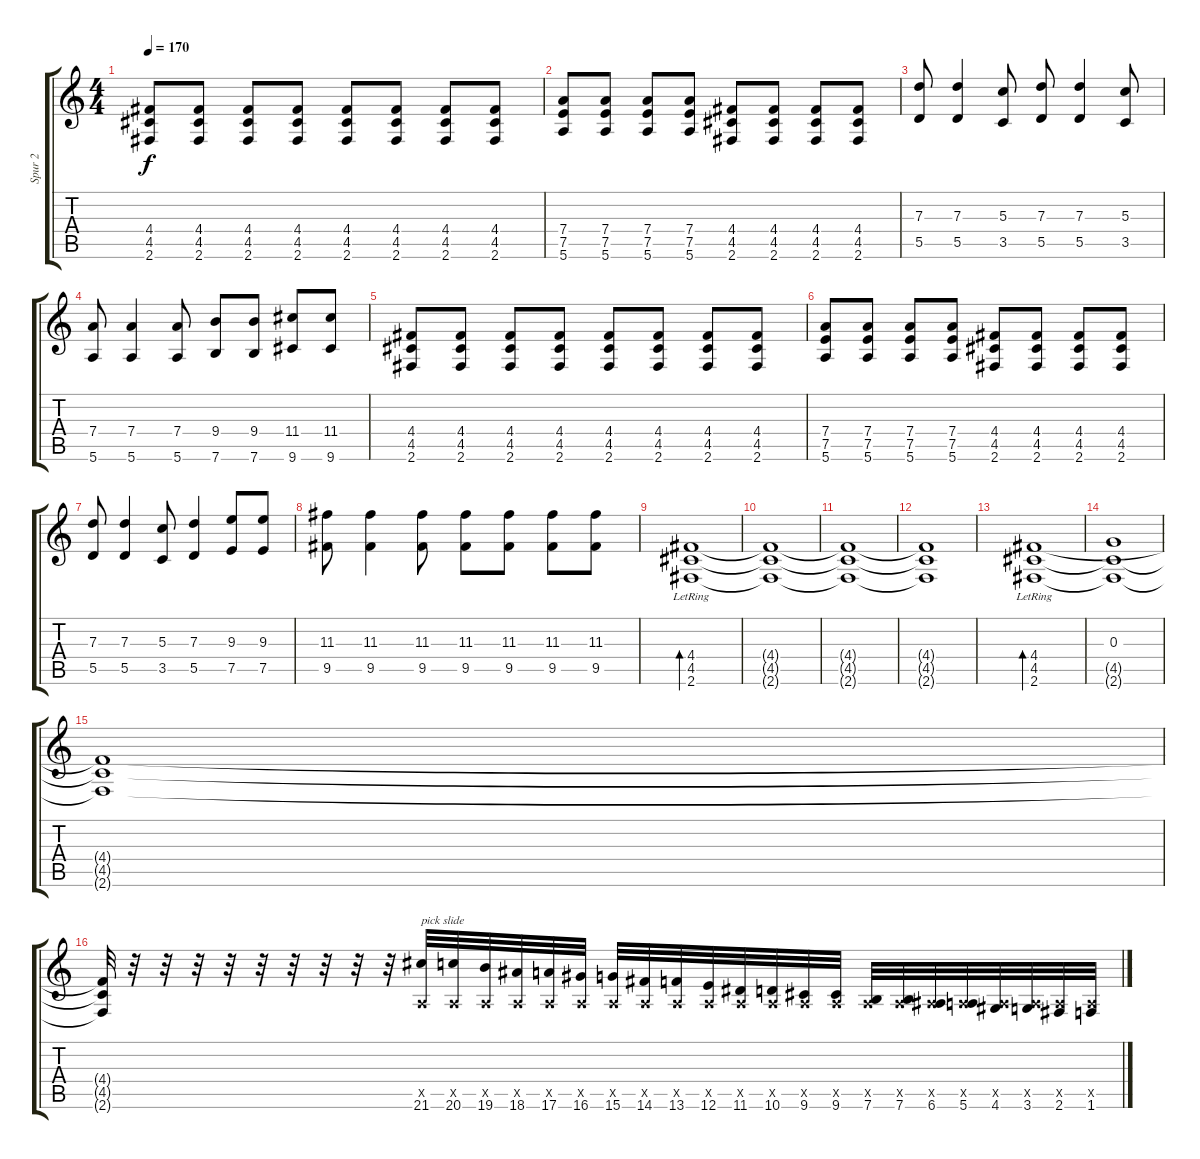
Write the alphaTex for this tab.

\track ("Spur 2" "Spur 2") {instrument overdrivenguitar}
\staff {score tabs}
\tuning (E4 B3 G3 D3 A2 E2) {hide}
\ts (4 4)
\tempo 170
\clef g2
\ks c
(4.4 4.5 2.6).8{dy f} (4.4 4.5 2.6).8 (4.4 4.5 2.6).8 (4.4 4.5 2.6).8 (4.4 4.5 2.6).8 (4.4 4.5 2.6).8 (4.4 4.5 2.6).8 (4.4 4.5 2.6).8 |
(7.4 7.5 5.6).8 (7.4 7.5 5.6).8 (7.4 7.5 5.6).8 (7.4 7.5 5.6).8 (4.4 4.5 2.6).8 (4.4 4.5 2.6).8 (4.4 4.5 2.6).8 (4.4 4.5 2.6).8 |
(7.3 5.5).8 (7.3 5.5).4 (5.3 3.5).8 (7.3 5.5).8 (7.3 5.5).4 (5.3 3.5).8 |
(7.4 5.6).8 (7.4 5.6).4 (7.4 5.6).8 (9.4 7.6).8 (9.4 7.6).8 (11.4 9.6).8 (11.4 9.6).8 |
(4.4 4.5 2.6).8 (4.4 4.5 2.6).8 (4.4 4.5 2.6).8 (4.4 4.5 2.6).8 (4.4 4.5 2.6).8 (4.4 4.5 2.6).8 (4.4 4.5 2.6).8 (4.4 4.5 2.6).8 |
(7.4 7.5 5.6).8 (7.4 7.5 5.6).8 (7.4 7.5 5.6).8 (7.4 7.5 5.6).8 (4.4 4.5 2.6).8 (4.4 4.5 2.6).8 (4.4 4.5 2.6).8 (4.4 4.5 2.6).8 |
(7.3 5.5).8 (7.3 5.5).4 (5.3 3.5).8 (7.3 5.5).4 (9.3 7.5).8 (9.3 7.5).8 |
(11.3 9.5).8 (11.3 9.5).4 (11.3 9.5).8 (11.3 9.5).8 (11.3 9.5).8 (11.3 9.5).8 (11.3 9.5).8 |
(4.4{lr} 4.5{lr} 2.6{lr}).1{bd 480} |
(4.4{t} 4.5{t} 2.6{t}).1 |
(4.4{t} 4.5{t} 2.6{t}).1 |
(4.4{t} 4.5{t} 2.6{t}).1 |
(4.4{lr} 4.5{lr} 2.6{lr}).1{bd 480} |
(0.3 4.5{t} 2.6{t}).1 |
(4.4{t} 4.5{t} 2.6{t}).1 |
(4.4{t} 4.5{t} 2.6{t}).32 r.32 r.32 r.32 r.32 r.32 r.32 r.32 r.32 r.32 (0.5{x} 21.6).32{txt "pick slide"} (0.5{x} 20.6).32 (0.5{x} 19.6).32 (0.5{x} 18.6).32 (0.5{x} 17.6).32 (0.5{x} 16.6).32 (0.5{x} 15.6).32 (0.5{x} 14.6).32 (0.5{x} 13.6).32 (0.5{x} 12.6).32 (0.5{x} 11.6).32 (0.5{x} 10.6).32 (0.5{x} 9.6).32 (0.5{x} 9.6).32 (0.5{x} 7.6).32 (0.5{x} 7.6).32 (0.5{x} 6.6).32 (0.5{x} 5.6).32 (0.5{x} 4.6).32 (0.5{x} 3.6).32 (0.5{x} 2.6).32 (0.5{x} 1.6).32
